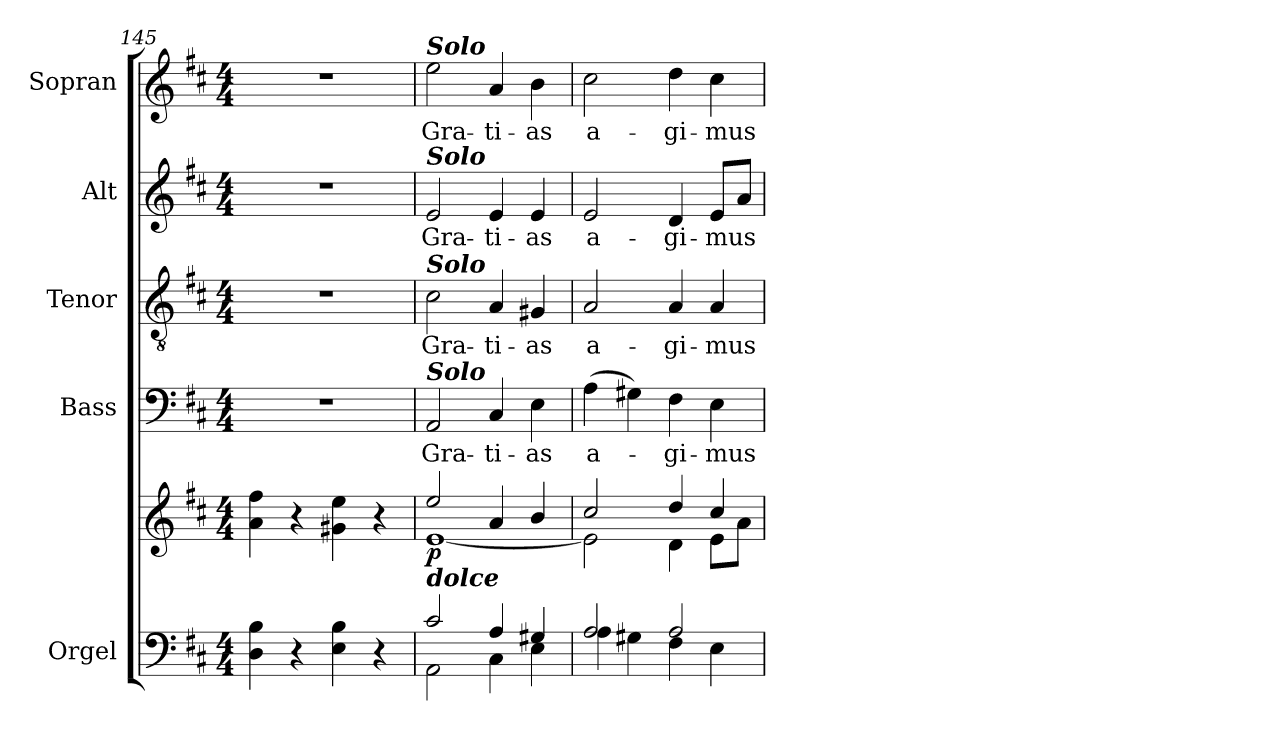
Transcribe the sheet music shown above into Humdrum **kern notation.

**kern	**kern	**dynam	**kern	**text	**kern	**text	**kern	**text	**kern	**text
*part5	*part5	*part5	*part4	*part4	*part3	*part3	*part2	*part2	*part1	*part1
*staff6	*staff5	*staff5/6	*staff4	*staff4	*staff3	*staff3	*staff2	*staff2	*staff1	*staff1
*I"Orgel	*	*	*I"Bass	*	*I"Tenor	*	*I"Alt	*	*I"Sopran	*
*I'Org.	*	*	*I'B	*	*I'T	*	*I'A	*	*I'S	*
!!LO:LB:g=z
*clefF4	*clefG2	*	*clefF4	*	*clefGv2	*	*clefG2	*	*clefG2	*
*k[f#c#]	*k[f#c#]	*	*k[f#c#]	*	*k[f#c#]	*	*k[f#c#]	*	*k[f#c#]	*
*D:	*D:	*	*D:	*	*D:	*	*D:	*	*D:	*
*M4/4	*M4/4	*	*M4/4	*	*M4/4	*	*M4/4	*	*M4/4	*
=145	=145	=145	=145	=145	=145	=145	=145	=145	=145	=145
4D\ 4B\	4a\ 4ff#\	.	1r	.	1r	.	1r	.	1r	.
4r	4r	.	.	.	.	.	.	.	.	.
4E\ 4B\	4g#X\ 4ee\	.	.	.	.	.	.	.	.	.
4r	4r	.	.	.	.	.	.	.	.	.
=146	=146	=146	=146	=146	=146	=146	=146	=146	=146	=146
*^	*^	*	*	*	*	*	*	*	*	*
!	!	!	!	!	!	!	!	!	!	!	!LO:TX:a:Bi:t=Solo	!
!	!	!	!	!	!	!	!	!	!LO:TX:a:Bi:t=Solo	!	!	!
!	!	!	!	!	!	!	!LO:TX:a:Bi:t=Solo	!	!	!	!	!
!	!	!	!	!	!LO:TX:a:Bi:t=Solo	!	!	!	!	!	!	!
!	!	!LO:TX:b:Bi:t=dolce	!	!	!	!	!	!	!	!	!	!
!	!	!	!	!LO:DY:b	!	!LO:LY:b	!	!LO:LY:b	!	!LO:LY:b	!	!LO:LY:b
2c#/	2AA\	2ee/	[<1e	p	2AA/	Gra-	2c#\	Gra-	2e/	Gra-	2ee\	Gra-
!	!	!	!	!	!	!LO:LY:b	!	!LO:LY:b	!	!LO:LY:b	!	!LO:LY:b
4A/	4C#\	4a/	.	.	4C#/	-ti-	4A/	-ti-	4e/	-ti-	4a/	-ti-
!	!	!	!	!	!	!LO:LY:b	!	!LO:LY:b	!	!LO:LY:b	!	!LO:LY:b
4G#X/	4E\	4b/	.	.	4E\	-as	4G#X/	-as	4e/	-as	4b\	-as
=147	=147	=147	=147	=147	=147	=147	=147	=147	=147	=147	=147	=147
!	!	!	!	!	!	!LO:LY:b	!	!LO:LY:b	!	!LO:LY:b	!	!LO:LY:b
2A/	4A\	2cc#/	2e\]	.	(>4A\	a-	2A/	a-	2e/	a-	2cc#\	a-
.	4G#X\	.	.	.	4G#X\)	.	.	.	.	.	.	.
!	!	!	!	!	!	!LO:LY:b	!	!LO:LY:b	!	!LO:LY:b	!	!LO:LY:b
2A/	4F#\	4dd/	4d\	.	4F#\	-gi-	4A/	-gi-	4d/	-gi-	4dd\	-gi-
!	!	!	!	!	!	!LO:LY:b	!	!LO:LY:b	!	!LO:LY:b	!	!LO:LY:b
.	4E\	4cc#/	8e\L	.	4E\	-mus	4A/	-mus	8e/L	-mus	4cc#\	-mus
.	.	.	8a\J	.	.	.	.	.	8a/J	.	.	.
*v	*v	*	*	*	*	*	*	*	*	*	*	*
*	*v	*v	*	*	*	*	*	*	*	*	*
=	=	=	=	=	=	=	=	=	=	=
*-	*-	*-	*-	*-	*-	*-	*-	*-	*-	*-
